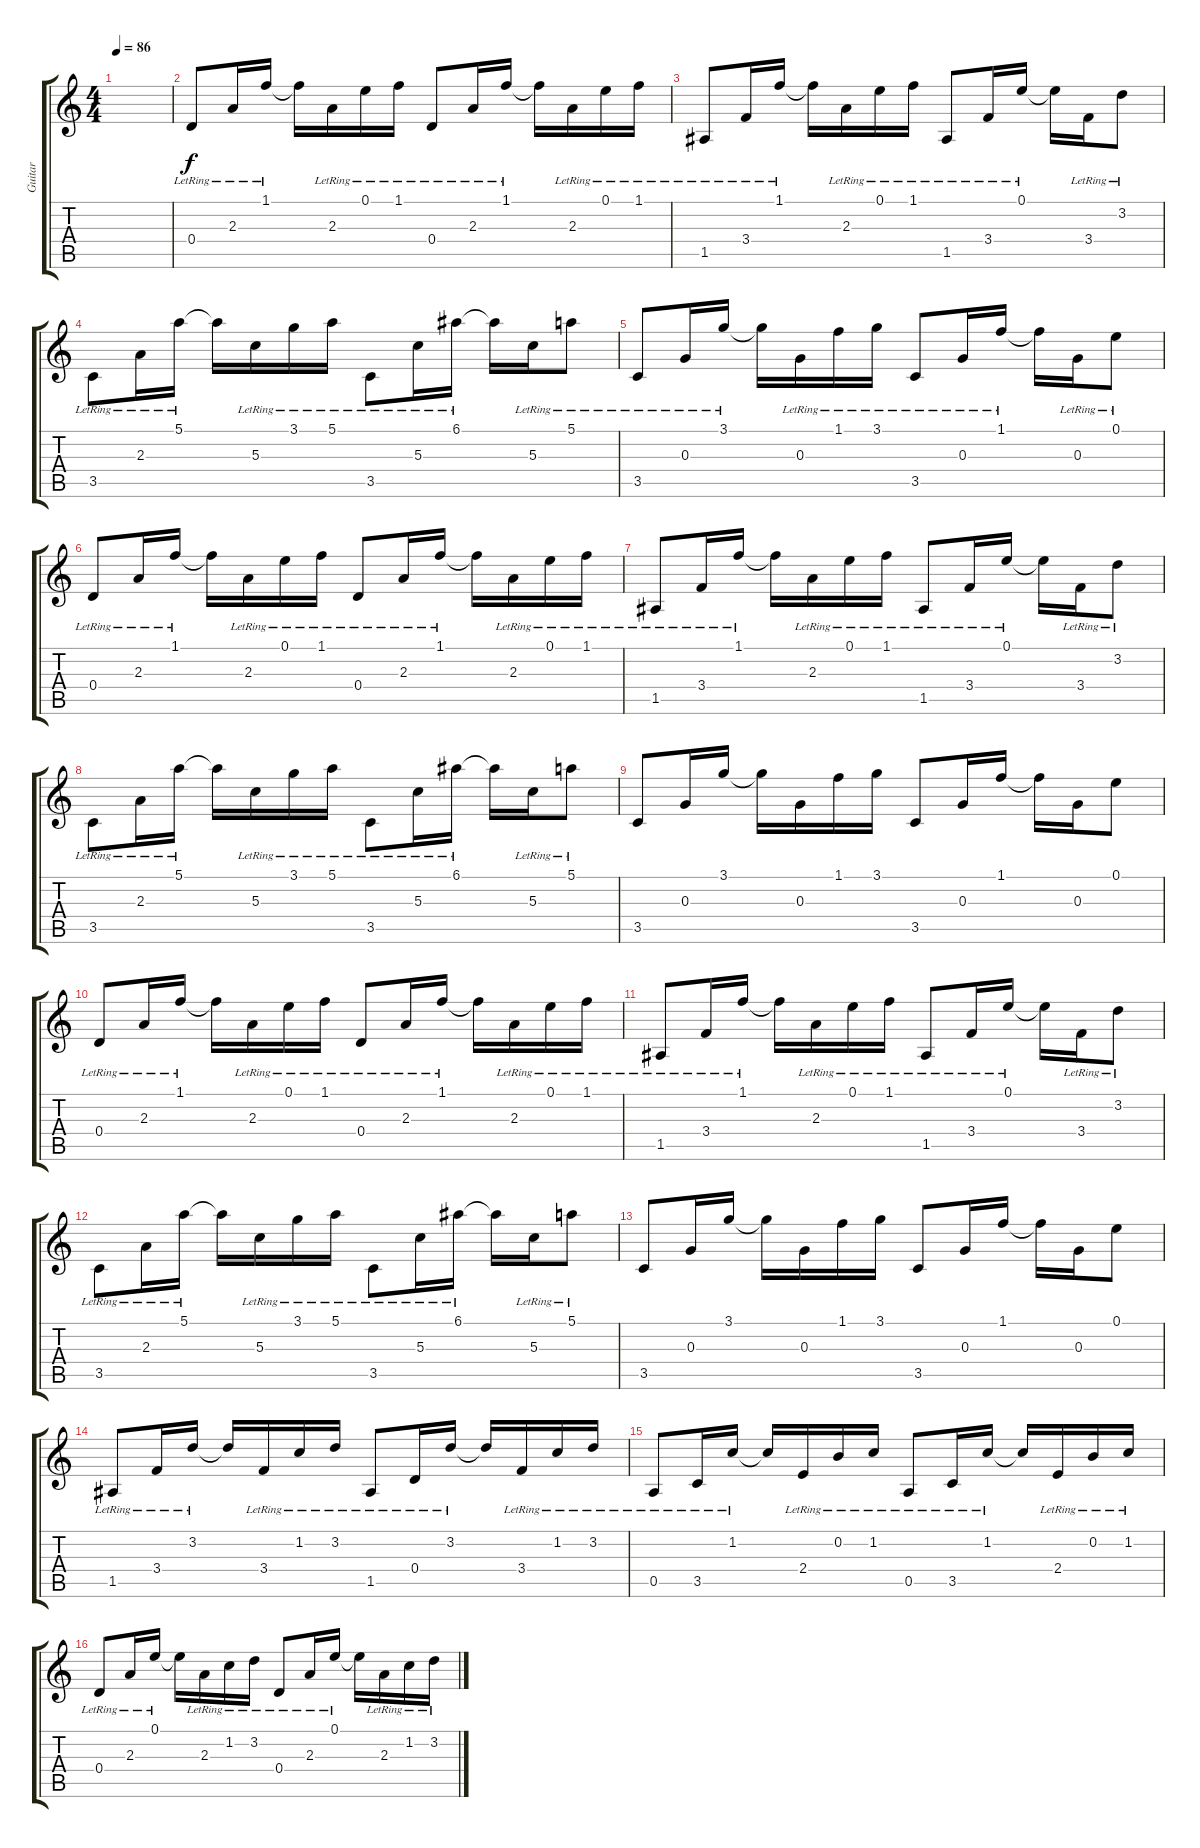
\track ("Guitar" "Guitar") {instrument acousticguitarnylon}
\staff {score tabs}
\tuning (E4 B3 G3 D3 A2 E2) {hide}
\ts (4 4)
\tempo 86
\clef g2
\ks c
|
0.4{lr}.8 2.3{lr}.16 1.1{lr}.16 1.1{t}.16 2.3{lr}.16 0.1{lr}.16 1.1{lr}.16 0.4{lr}.8 2.3{lr}.16 1.1{lr}.16 1.1{t}.16 2.3{lr}.16 0.1{lr}.16 1.1{lr}.16 |
1.5{lr}.8 3.4{lr}.16 1.1{lr}.16 1.1{t}.16 2.3{lr}.16 0.1{lr}.16 1.1{lr}.16 1.5{lr}.8 3.4{lr}.16 0.1{lr}.16 0.1{t}.16 3.4{lr}.16 3.2{lr}.8 |
3.5{lr}.8 2.3{lr}.16 5.1{lr}.16 5.1{t}.16 5.3{lr}.16 3.1{lr}.16 5.1{lr}.16 3.5{lr}.8 5.3{lr}.16 6.1{lr}.16 6.1{t}.16 5.3{lr}.16 5.1{lr}.8 |
3.5{lr}.8 0.3{lr}.16 3.1{lr}.16 3.1{t}.16 0.3{lr}.16 1.1{lr}.16 3.1{lr}.16 3.5{lr}.8 0.3{lr}.16 1.1{lr}.16 1.1{t}.16 0.3{lr}.16 0.1{lr}.8 |
0.4{lr}.8 2.3{lr}.16 1.1{lr}.16 1.1{t}.16 2.3{lr}.16 0.1{lr}.16 1.1{lr}.16 0.4{lr}.8 2.3{lr}.16 1.1{lr}.16 1.1{t}.16 2.3{lr}.16 0.1{lr}.16 1.1{lr}.16 |
1.5{lr}.8 3.4{lr}.16 1.1{lr}.16 1.1{t}.16 2.3{lr}.16 0.1{lr}.16 1.1{lr}.16 1.5{lr}.8 3.4{lr}.16 0.1{lr}.16 0.1{t}.16 3.4{lr}.16 3.2{lr}.8 |
3.5{lr}.8 2.3{lr}.16 5.1{lr}.16 5.1{t}.16 5.3{lr}.16 3.1{lr}.16 5.1{lr}.16 3.5{lr}.8 5.3{lr}.16 6.1{lr}.16 6.1{t}.16 5.3{lr}.16 5.1{lr}.8 |
3.5.8 0.3.16 3.1.16 3.1{t}.16 0.3.16 1.1.16 3.1.16 3.5.8 0.3.16 1.1.16 1.1{t}.16 0.3.16 0.1.8 |
0.4{lr}.8 2.3{lr}.16 1.1{lr}.16 1.1{t}.16 2.3{lr}.16 0.1{lr}.16 1.1{lr}.16 0.4{lr}.8 2.3{lr}.16 1.1{lr}.16 1.1{t}.16 2.3{lr}.16 0.1{lr}.16 1.1{lr}.16 |
1.5{lr}.8 3.4{lr}.16 1.1{lr}.16 1.1{t}.16 2.3{lr}.16 0.1{lr}.16 1.1{lr}.16 1.5{lr}.8 3.4{lr}.16 0.1{lr}.16 0.1{t}.16 3.4{lr}.16 3.2{lr}.8 |
3.5{lr}.8 2.3{lr}.16 5.1{lr}.16 5.1{t}.16 5.3{lr}.16 3.1{lr}.16 5.1{lr}.16 3.5{lr}.8 5.3{lr}.16 6.1{lr}.16 6.1{t}.16 5.3{lr}.16 5.1{lr}.8 |
3.5.8 0.3.16 3.1.16 3.1{t}.16 0.3.16 1.1.16 3.1.16 3.5.8 0.3.16 1.1.16 1.1{t}.16 0.3.16 0.1.8 |
1.5{lr}.8 3.4{lr}.16 3.2{lr}.16 3.2{t}.16 3.4{lr}.16 1.2{lr}.16 3.2{lr}.16 1.5{lr}.8 0.4{lr}.16 3.2{lr}.16 3.2{t}.16 3.4{lr}.16 1.2{lr}.16 3.2{lr}.16 |
0.5{lr}.8 3.5{lr}.16 1.2{lr}.16 1.2{t}.16 2.4{lr}.16 0.2{lr}.16 1.2{lr}.16 0.5{lr}.8 3.5{lr}.16 1.2{lr}.16 1.2{t}.16 2.4{lr}.16 0.2{lr}.16 1.2{lr}.16 |
0.4{lr}.8 2.3{lr}.16 0.1{lr}.16 0.1{t}.16 2.3{lr}.16 1.2{lr}.16 3.2{lr}.16 0.4{lr}.8 2.3{lr}.16 0.1{lr}.16 0.1{t}.16 2.3{lr}.16 1.2{lr}.16 3.2{lr}.16
